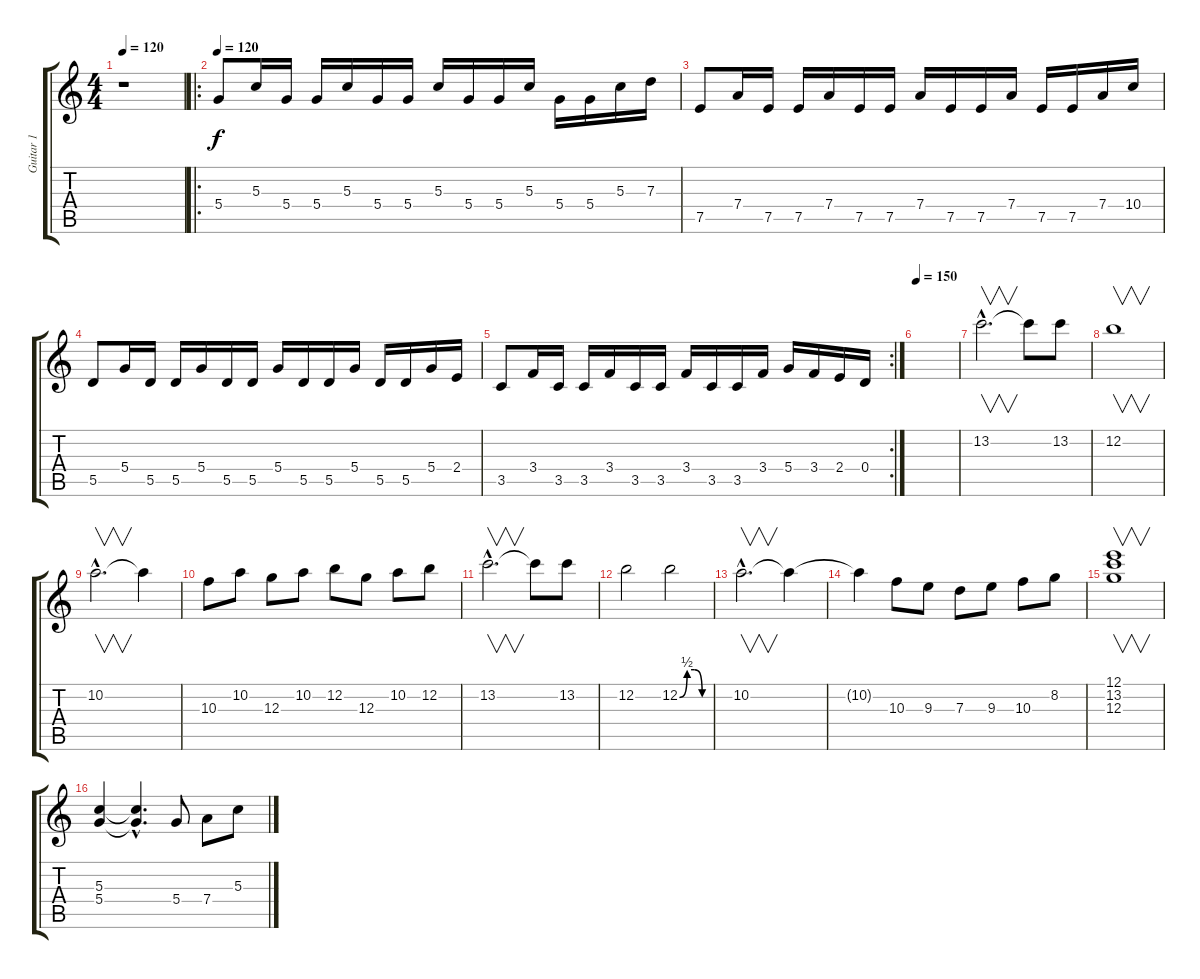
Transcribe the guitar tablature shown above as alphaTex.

\track ("Guitar 1" "Guitar 1") {instrument acousticguitarsteel}
\staff {score tabs}
\tuning (E4 B3 G3 D3 A2 E2) {hide}
\ts (4 4)
\tempo 120
\clef g2
\ks c
r.1{dy f} |
\ro
\tempo 120
5.4.8{instrument distortionguitar} 5.3.16 5.4.16 5.4.16 5.3.16 5.4.16 5.4.16 5.3.16 5.4.16 5.4.16 5.3.16 5.4.16 5.4.16 5.3.16 7.3.16 |
7.5.8 7.4.16 7.5.16 7.5.16 7.4.16 7.5.16 7.5.16 7.4.16 7.5.16 7.5.16 7.4.16 7.5.16 7.5.16 7.4.16 10.4.16 |
5.5.8 5.4.16 5.5.16 5.5.16 5.4.16 5.5.16 5.5.16 5.4.16 5.5.16 5.5.16 5.4.16 5.5.16 5.5.16 5.4.16 2.4.16 |
\rc 2
3.5.8 3.4.16 3.5.16 3.5.16 3.4.16 3.5.16 3.5.16 3.4.16 3.5.16 3.5.16 3.4.16 5.4.16 3.4.16 2.4.16 0.4.16 |
\tempo 150
|
13.2{hac}.2{v d} 13.2{t}.8 13.2.8 |
12.2.1{v} |
10.2{hac}.2{v d} 10.2{t}.4 |
10.3.8 10.2.8 12.3.8 10.2.8 12.2.8 12.3.8 10.2.8 12.2.8 |
13.2{hac}.2{v d} 13.2{t}.8 13.2.8 |
12.2.2 12.2{be (custom 0 0 15 2 30 2 45 0 60 0)}.2 |
10.2{hac}.2{v d} 10.2{t}.4 |
10.2{t}.4 10.3.8 9.3.8 7.3.8 9.3.8 10.3.8 8.2.8 |
(12.1 13.2 12.3).1{v} |
(5.3 5.4).4{instrument overdrivenguitar} (5.3{hac t} 5.4{hac t}).4{d} 5.4.8 7.4.8 5.3.8
